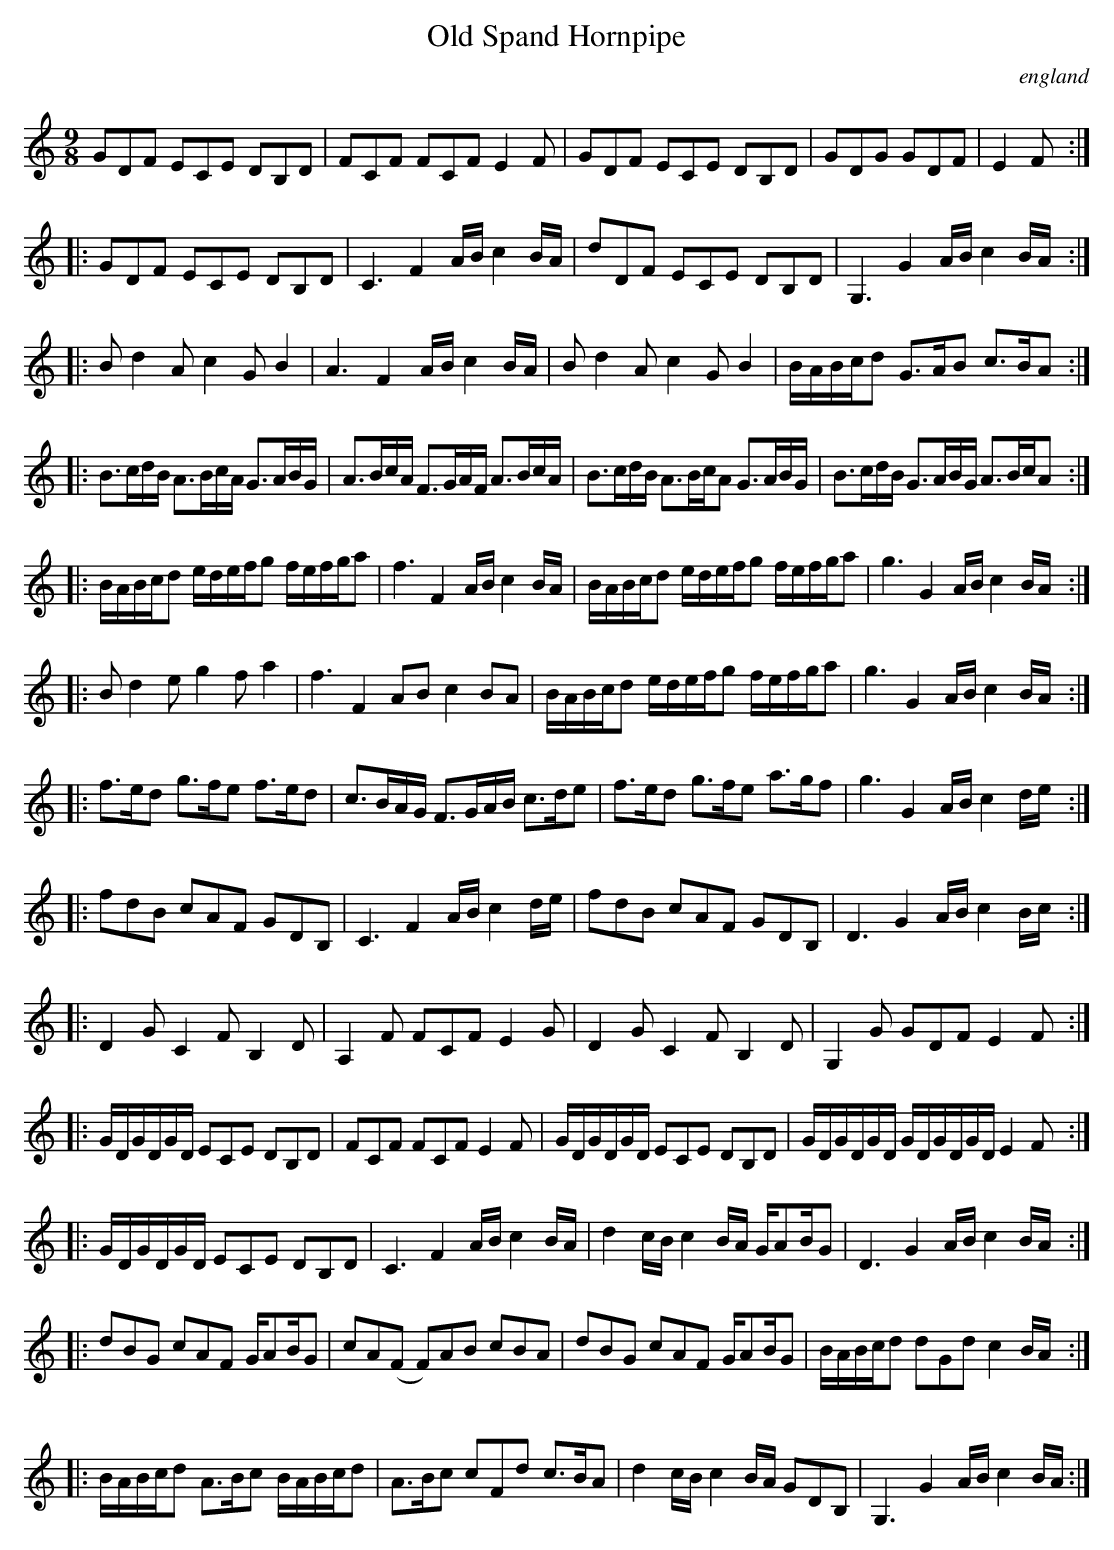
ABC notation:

X:1
T:Old Spand Hornpipe
O:england
M:9/8
K:GMix
GDF ECE DB,D| FCF FCF E2F| GDF ECE DB,D| GDG GDF| E2F::
GDF ECE DB,D| C3 F2A/B/ c2B/A/| dDF ECE DB,D| G,3 G2A/B/ c2B/A/::
Bd2 Ac2 GB2| A3 F2A/B/ c2B/A/| Bd2 Ac2 GB2| B/A/B/c/d G>AB c>BA::
B>cd/B/ A>Bc/A/ G>AB/G/| A>Bc/A/ F>GA/F/ A>Bc/A/|\
B>cd/B/ A>Bc/A G>AB/G/| B>cd/B/ G>AB/G/ A>Bc/A::
L:1/16
BABcd2 edefg2 fefga2| f6 F4AB c4BA| BABcd2 edefg2 fefga2| g6 G4AB c4BA::
L:1/8
Bd2 eg2 fa2| f3 F2AB c2BA| B/A/B/c/d e/d/e/f/g f/e/f/g/a| g3 G2A/B/ c2B/A/::
f>ed g>fe f>ed| c>BA/G/ F>GA/B/ c>de| f>ed g>fe a>gf| g3 G2A/B/ c2d/e/::
fdB cAF GDB,| C3 F2A/B/ c2d/e/| fdB cAF GDB,| D3 G2A/B/ c2B/c/::
D2G C2F B,2D| A,2F FCF E2G| D2G C2F B,2D| G,2G GDF E2F::
G/D/G/D/G/D/ ECE DB,D| FCF FCF E2F| \
G/D/G/D/G/D/ ECE DB,D| G/D/G/D/G/D/ G/D/G/D/G/D/ E2F::
G/D/G/D/G/D/ ECE DB,D| C3 F2A/B/ c2B/A/| \
d2c/B/ c2B/A/ G/AB/G| D3 G2A/B/ c2B/A/::
dBG cAF G/AB/G| cA(F F)AB cBA| dBG cAF G/AB/G| B/A/B/c/d dGd c2B/A/::
B/A/B/c/d A>Bc B/A/B/c/d| A>Bc cFd c>BA| \
d2c/B/ c2B/A/ GDB,| G,3 G2A/B/ c2B/A/ :|
